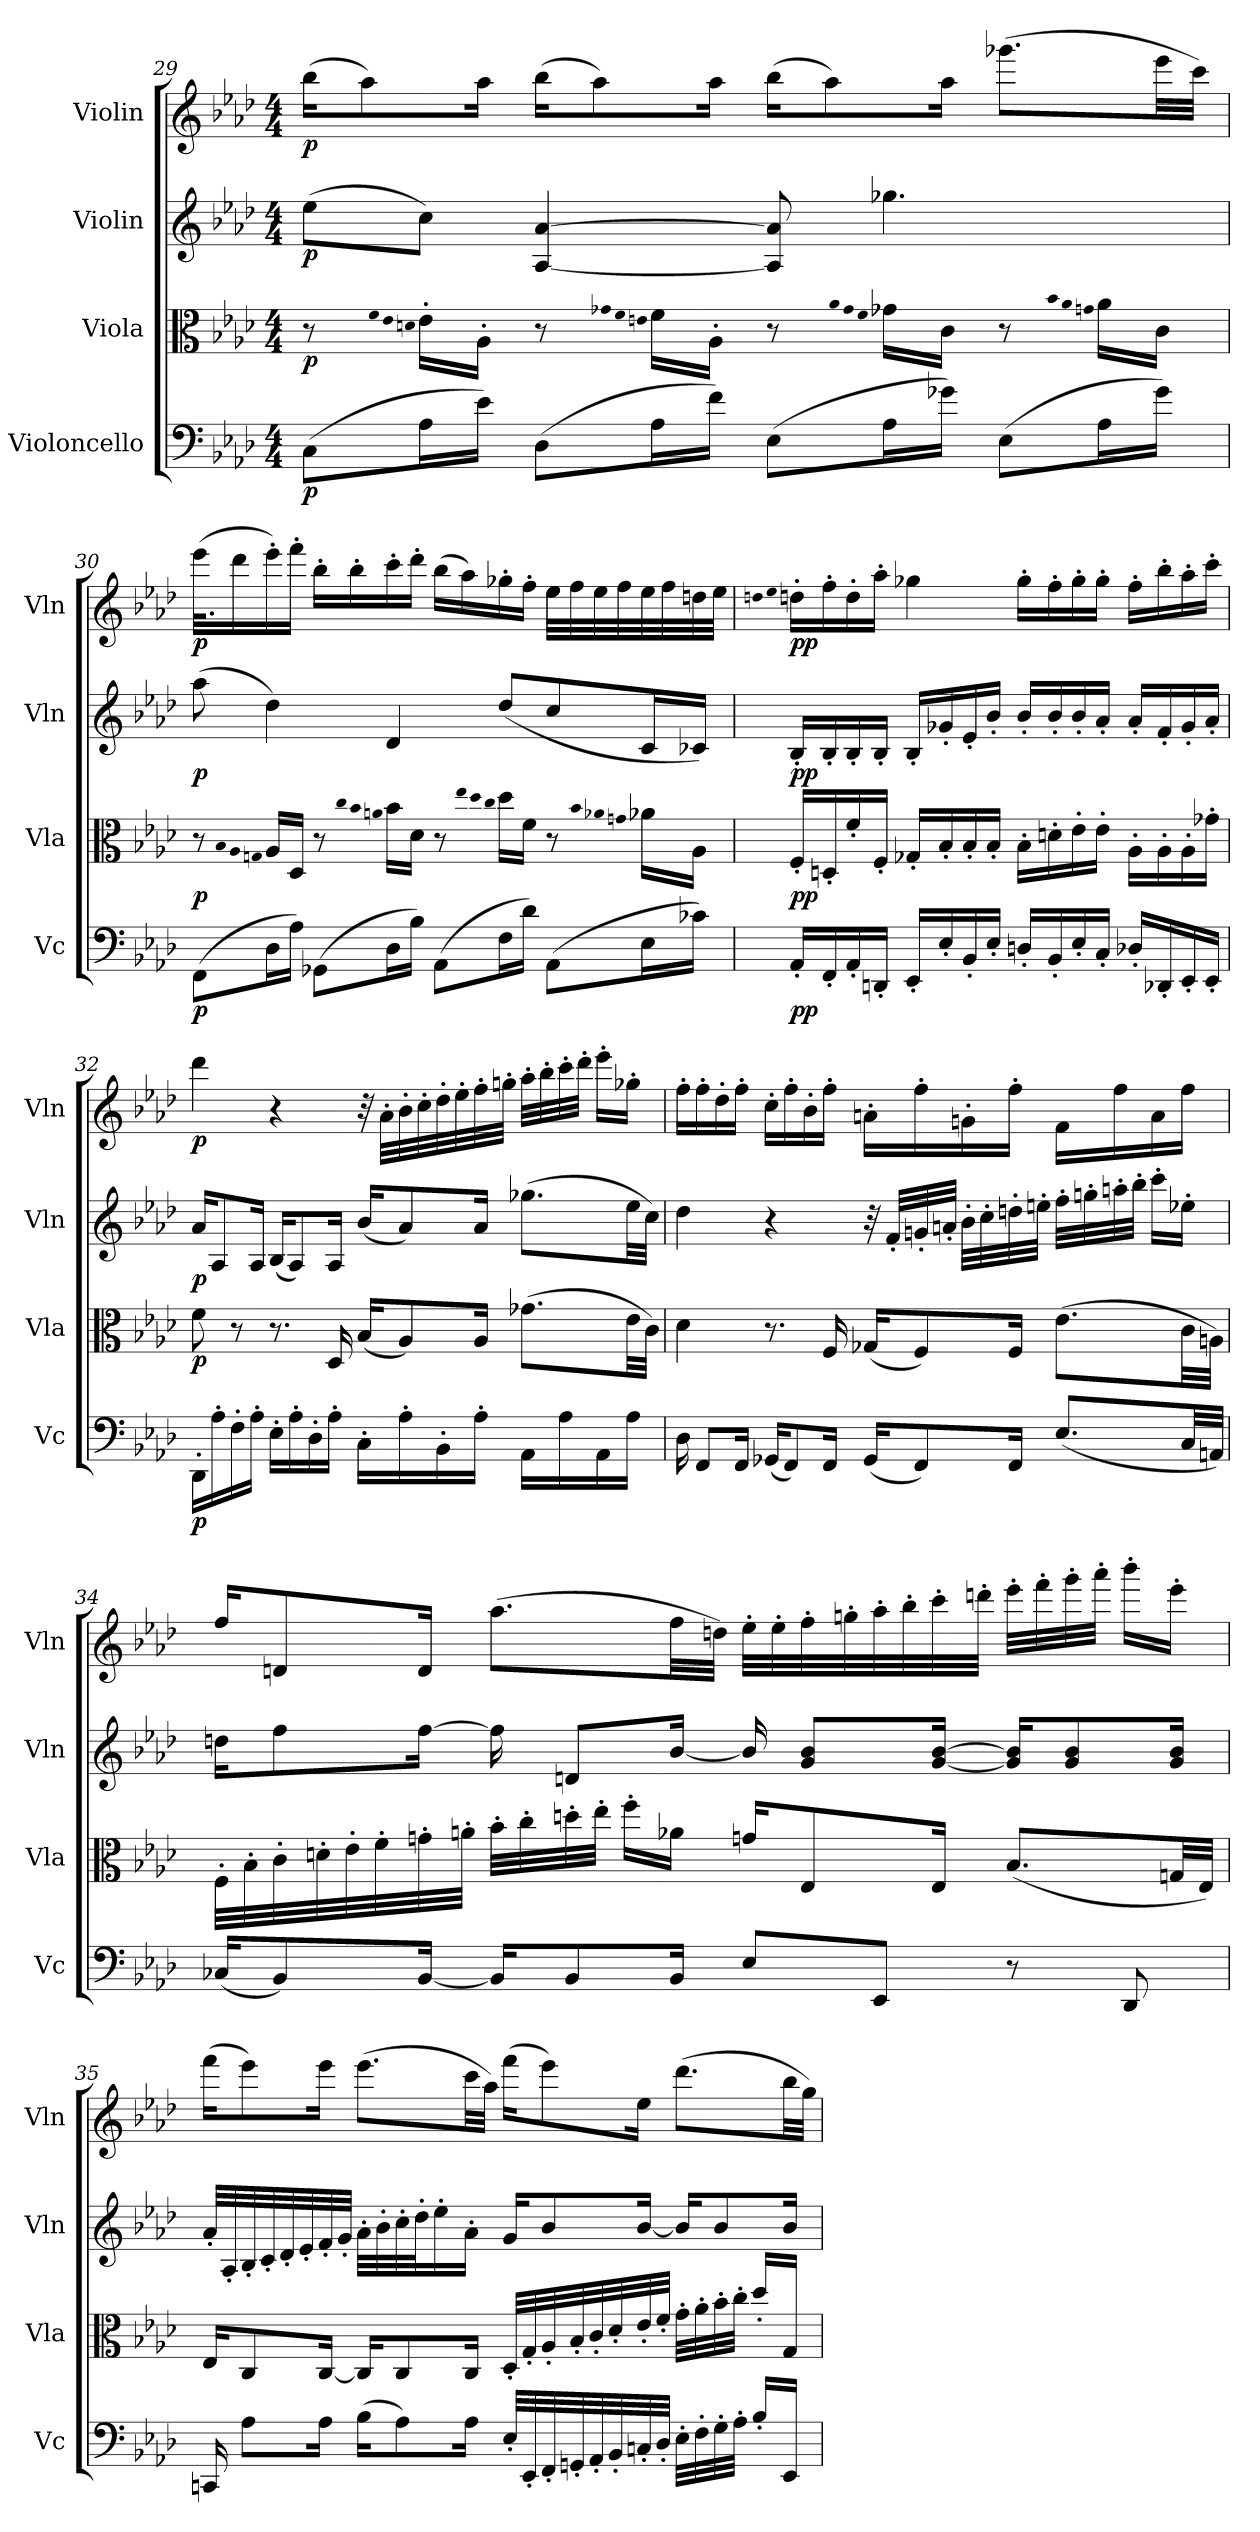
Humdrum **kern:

**kern	**dynam	**kern	**dynam	**kern	**dynam	**kern	**dynam
*part4	*part4	*part3	*part3	*part2	*part2	*part1	*part1
*staff4	*staff4	*staff3	*staff3	*staff2	*staff2	*staff1	*staff1
*I"Violoncello	*	*I"Viola	*	*I"Violin	*	*I"Violin	*
*I'Vc	*	*I'Vla	*	*I'Vln	*	*I'Vln	*
*clefF4	*	*clefC3	*	*clefG2	*	*clefG2	*
*k[b-e-a-d-]	*	*k[b-e-a-d-]	*	*k[b-e-a-d-]	*	*k[b-e-a-d-]	*
*M4/4	*	*M4/4	*	*M4/4	*	*M4/4	*
=29	=29	=29	=29	=29	=29	=29	=29
(8C\L	p	8r	p	(8ee-\L	p	(16bb-\KL	p
.	.	.	.	.	.	8aa-\)	.
.	.	qf	.	.	.	.	.
.	.	qe-	.	.	.	.	.
.	.	qdn	.	.	.	.	.
16A-\L	.	16e-'\LL	.	8cc\J)	.	.	.
16e-\JJ)	.	16A-'\JJ	.	.	.	16aa-\Jk	.
(8D-\L	.	8r	.	[4A-/ [4a-/	.	(16bb-\KL	.
.	.	.	.	.	.	8aa-\)	.
.	.	qg-X	.	.	.	.	.
.	.	qf	.	.	.	.	.
.	.	qen	.	.	.	.	.
16A-\L	.	16f\LL	.	.	.	.	.
16f\JJ)	.	16A-'\JJ	.	.	.	16aa-\Jk	.
(8E-\L	.	8r	.	8A-]/ 8a-]/	.	(16bb-\KL	.
.	.	.	.	.	.	8aa-\)	.
.	.	qa-	.	.	.	.	.
.	.	qg-	.	.	.	.	.
.	.	qf	.	.	.	.	.
16A-\L	.	16g-X\LL	.	4.gg-X\	.	.	.
16g-X\JJ)	.	16c\JJ	.	.	.	16aa-\Jk	.
(8E-\L	.	8r	.	.	.	(8.ggg-X\L	.
.	.	qb-	.	.	.	.	.
.	.	qa-	.	.	.	.	.
.	.	qgn	.	.	.	.	.
16A-\L	.	16a-\LL	.	.	.	.	.
16g-\JJ)	.	16c\JJ	.	.	.	32eee-\LL	.
.	.	.	.	.	.	32ccc\JJJ)	.
=30	=30	=30	=30	=30	=30	=30	=30
*	*	*	*	*	*	*^	*
(8FF\L	p	8r	p	(8aa-\	p	(16eee-\LL	2.r	p
.	.	.	.	.	.	16ddd-\	.	.
.	.	qB-	.	.	.	.	.	.
.	.	qA-	.	.	.	.	.	.
.	.	qGn	.	.	.	.	.	.
16D-\L	.	16A-/LL	.	4dd-\)	.	16eee-'\)	.	.
16A-\JJ)	.	16D-/JJ	.	.	.	16fff'\JJ	.	.
(8GG-X\L	.	8r	.	.	.	16bb-'\LL	.	.
.	.	.	.	.	.	16bb-'\	.	.
.	.	qcc	.	.	.	.	.	.
.	.	qb-	.	.	.	.	.	.
.	.	qan	.	.	.	.	.	.
16D-\L	.	16b-\LL	.	4d-/	.	16ccc'\	.	.
16B-\JJ)	.	16d-\JJ	.	.	.	16ddd-'\JJ	.	.
(8AA-\L	.	8r	.	.	.	(16bb-\LL	.	.
.	.	.	.	.	.	16aa-\)	.	.
.	.	qee-	.	.	.	.	.	.
.	.	qdd-	.	.	.	.	.	.
.	.	qcc	.	.	.	.	.	.
16F\L	.	16dd-\LL	.	(8dd-/L	.	16gg-X'\	.	.
16d-\JJ)	.	16f\JJ	.	.	.	16ff'\JJ	.	.
(8AA-\L	.	8r	.	8cc/	.	4ee-\	32ee-\LLL	.
.	.	.	.	.	.	.	32ff\	.
.	.	.	.	.	.	.	32ee-\	.
.	.	.	.	.	.	.	32ff\	.
.	.	qb-	.	.	.	.	.	.
.	.	qa-X	.	.	.	.	.	.
.	.	qgn	.	.	.	.	.	.
16E-\L	.	16a-X\LL	.	16c/L	.	.	32ee-\	.
.	.	.	.	.	.	.	32ff\	.
16c-X\JJ)	.	16A-\JJ	.	16c-X/JJ)	.	.	32ddn\	.
.	.	.	.	.	.	.	32ee-\JJJ	.
*	*	*	*	*	*	*v	*v	*
=31	=31	=31	=31	=31	=31	=31	=31
.	.	.	.	.	.	qddn	.
.	.	.	.	.	.	qee-	.
16AA-'/LL	pp	16F'/LL	pp	16B-'/LL	pp	16ddn'\LL	pp
16FF'/	.	16Dn'/	.	16B-'/	.	16ff'\	.
16AA-'/	.	16f'/	.	16B-'/	.	16dd'\	.
16DDn'/JJ	.	16F'/JJ	.	16B-'/JJ	.	16aa-'\JJ	.
16EE-'/LL	.	16G-X'/LL	.	16B-'/LL	.	4gg-X\	.
16E-'/	.	16B-'/	.	16g-X'/	.	.	.
16BB-'/	.	16B-'/	.	16e-'/	.	.	.
16E-'/JJ	.	16B-'/JJ	.	16b-'/JJ	.	.	.
16Dn'/LL	.	16B-'\LL	.	16b-'/LL	.	16gg-'\LL	.
16BB-'/	.	16dn'\	.	16b-'/	.	16ff'\	.
16E-'/	.	16e-'\	.	16b-'/	.	16gg-'\	.
16C'/JJ	.	16e-'\JJ	.	16a-'/JJ	.	16gg-'\JJ	.
16D-X'/LL	.	16A-'\LL	.	16a-'/LL	.	16ff'\LL	.
16DD-X'/	.	16A-'\	.	16f'/	.	16bb-'\	.
16EE-'/	.	16A-'\	.	16g-'/	.	16aa-'\	.
16EE-'/JJ	.	16g-X'\JJ	.	16a-'/JJ	.	16ccc'\JJ	.
=32	=32	=32	=32	=32	=32	=32	=32
16DD-'/LL	p	8f\	p	16a-/KL	p	4ddd-\	p
16A-'\	.	.	.	8A-/	.	.	.
16F'\	.	8r	.	.	.	.	.
16A-'\JJ	.	.	.	16A-/Jk	.	.	.
16E-'\LL	.	8.r	.	(16B-/KL	.	4r	.
16A-'\	.	.	.	8A-/)	.	.	.
16D-'\	.	.	.	.	.	.	.
16A-'\JJ	.	16D-/	.	16A-/Jk	.	.	.
16C'\LL	.	(16B-/KL	.	(16b-/KL	.	32r	.
.	.	.	.	.	.	32a-'\LLL	.
16A-'\	.	8A-/)	.	8a-/)	.	32b-'\	.
.	.	.	.	.	.	32cc'\	.
16BB-'\	.	.	.	.	.	32dd-'\	.
.	.	.	.	.	.	32ee-'\	.
16A-'\JJ	.	16A-/Jk	.	16a-/Jk	.	32ff'\	.
.	.	.	.	.	.	32ggn'\JJJ	.
16AA-\LL	.	(8.g-X\L	.	(8.gg-X\L	.	32aa-'\LLL	.
.	.	.	.	.	.	32bb-'\	.
16A-\	.	.	.	.	.	32ccc'\	.
.	.	.	.	.	.	32ddd-'\JJJ	.
16AA-\	.	.	.	.	.	16eee-'\LL	.
16A-\JJ	.	32e-\LL	.	32ee-\LL	.	16gg-X'\JJ	.
.	.	32c\JJJ)	.	32cc\JJJ)	.	.	.
=33	=33	=33	=33	=33	=33	=33	=33
16D-\	.	4d-\	.	4dd-\	.	16ff'\LL	.
8FF/L	.	.	.	.	.	16ff'\	.
.	.	.	.	.	.	16dd-'\	.
16FF/Jk	.	.	.	.	.	16ff'\JJ	.
(16GG-X/KL	.	8.r	.	4r	.	16cc'\LL	.
8FF/)	.	.	.	.	.	16ff'\	.
.	.	.	.	.	.	16b-'\	.
16FF/Jk	.	16F/	.	.	.	16ff'\JJ	.
(16GG-/KL	.	(16G-X/KL	.	32r	.	16an'\LL	.
.	.	.	.	32f'/LLL	.	.	.
8FF/)	.	8F/)	.	32gn'/	.	16ff'\	.
.	.	.	.	32an'/JJJ	.	.	.
.	.	.	.	32b-'\LLL	.	16gn'\	.
.	.	.	.	32cc'\	.	.	.
16FF/Jk	.	16F/Jk	.	32ddn'\	.	16ff'\JJ	.
.	.	.	.	32een'\JJJ	.	.	.
(8.E-/L	.	(8.e-\L	.	32ff'\LLL	.	16f\LL	.
.	.	.	.	32ggn'\	.	.	.
.	.	.	.	32aan'\	.	16ff\	.
.	.	.	.	32bb-'\JJJ	.	.	.
.	.	.	.	16ccc'\LL	.	16a\	.
32C/LL	.	32c\LL	.	16ee-X'\JJ	.	16ff\JJ	.
32AAn/JJJ)	.	32An\JJJ)	.	.	.	.	.
=34	=34	=34	=34	=34	=34	=34	=34
(16C-X/KL	.	32F'\LLL	.	16ddn\KL	.	16ff/KL	.
.	.	32B-'\	.	.	.	.	.
8BB-/)	.	32c'\	.	8ff\	.	8dn/	.
.	.	32dn'\	.	.	.	.	.
.	.	32e-'\	.	.	.	.	.
.	.	32f'\	.	.	.	.	.
[16BB-/Jk	.	32gn'\	.	[16ff\Jk	.	16d/Jk	.
.	.	32an'\JJJ	.	.	.	.	.
16BB-/KL]	.	32b-'\LLL	.	16ff\]	.	(8.aa-\L	.
.	.	32cc'\	.	.	.	.	.
8BB-/	.	32ddn'\	.	8dn/L	.	.	.
.	.	32ee-'\JJJ	.	.	.	.	.
.	.	16ff'\LL	.	.	.	.	.
16BB-/Jk	.	16a-X\JJ	.	[16b-/Jk	.	32ff\LL	.
.	.	.	.	.	.	32ddn\JJJ)	.
8E-/L	.	16gn/KL	.	16b-/]	.	32ee-'\LLL	.
.	.	.	.	.	.	32ee-'\	.
.	.	8E-/	.	8g/ 8b-/L	.	32ff'\	.
.	.	.	.	.	.	32ggn'\	.
8EE-/J	.	.	.	.	.	32aa-'\	.
.	.	.	.	.	.	32bb-'\	.
.	.	16E-/Jk	.	[16g/ [16b-/Jk	.	32ccc'\	.
.	.	.	.	.	.	32dddn'\JJJ	.
8r	.	(8.B-/L	.	16g]/ 16b-]/KL	.	32eee-'\LLL	.
.	.	.	.	.	.	32fff'\	.
.	.	.	.	8g/ 8b-/	.	32ggg'\	.
.	.	.	.	.	.	32aaa-'\JJJ	.
8DD-/	.	.	.	.	.	16bbb-'\LL	.
.	.	32Gn/LL	.	16g/ 16b-/Jk	.	16eee-'\JJ	.
.	.	32E-/JJJ)	.	.	.	.	.
=35	=35	=35	=35	=35	=35	=35	=35
16CCn/	.	16E-/KL	.	32a-'/LLL	.	(16fff\KL	.
.	.	.	.	32A-'/	.	.	.
8A-\L	.	8C/	.	32B-'/	.	8eee-\)	.
.	.	.	.	32c'/	.	.	.
.	.	.	.	32d-'/	.	.	.
.	.	.	.	32e-'/	.	.	.
16A-\Jk	.	[16C/Jk	.	32f'/	.	16eee-\Jk	.
.	.	.	.	32g'/JJJ	.	.	.
(16B-\KL	.	16C/KL]	.	32a-'\LLL	.	(8.eee-\L	.
.	.	.	.	32b-'\	.	.	.
8A-\)	.	8C/	.	32cc'\	.	.	.
.	.	.	.	32dd-'\J	.	.	.
.	.	.	.	16ee-'\	.	.	.
16A-\Jk	.	16C/Jk	.	16a-'\JJ	.	32ccc\LL	.
.	.	.	.	.	.	32aa-\JJJ)	.
32E-'/LLL	.	32D-'/LLL	.	16g/KL	.	(16fff\KL	.
32EE-'/	.	32G'/	.	.	.	.	.
32FF'/	.	32A-'/	.	8b-/	.	8eee-\)	.
32GGn'/	.	32B-'/	.	.	.	.	.
32AA-'/	.	32c'/	.	.	.	.	.
32BB-'/	.	32d-'/	.	.	.	.	.
32Cn'/	.	32e-'/	.	[16b-/Jk	.	16ee-\Jk	.
32D-'/JJJ	.	32f'/JJJ	.	.	.	.	.
32E-'\LLL	.	32g'\LLL	.	16b-/KL]	.	(8.ddd-\L	.
32F'\	.	32a-'\	.	.	.	.	.
32G'\	.	32b-'\	.	8b-/	.	.	.
32A-'\JJJ	.	32cc'\JJJ	.	.	.	.	.
16B-'\LL	.	16dd-'\LL	.	.	.	.	.
16EE-/JJ	.	16G/JJ	.	16b-/Jk	.	32bb-\LL	.
.	.	.	.	.	.	32gg\JJJ)	.
=	=	=	=	=	=	=	=
*-	*-	*-	*-	*-	*-	*-	*-
